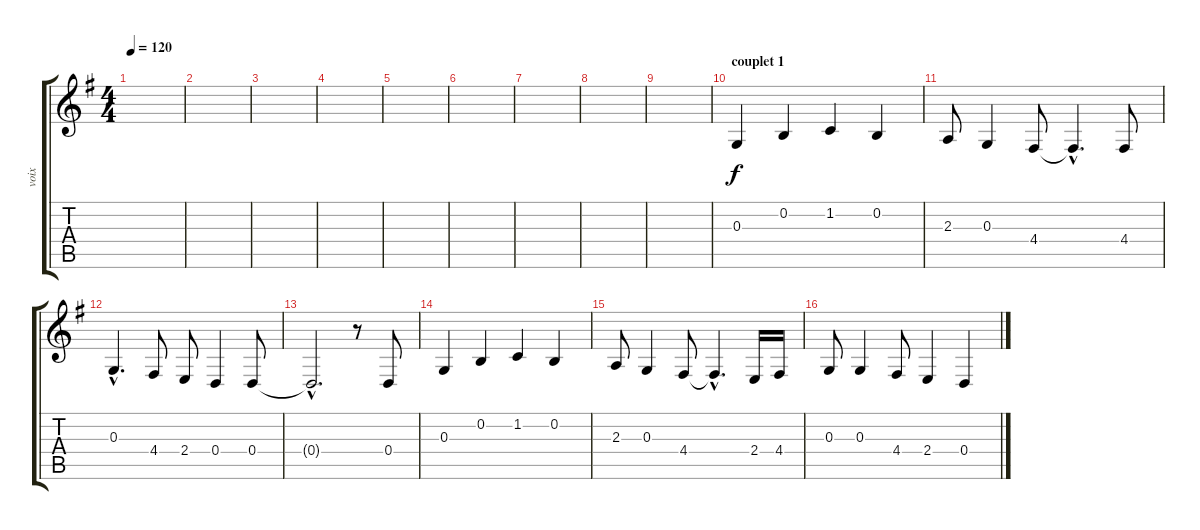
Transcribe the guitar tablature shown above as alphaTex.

\track ("voix" "voix") {instrument lead2sawtooth}
\staff {score tabs}
\tuning (E4 B3 G3 D3 A2 E2) {hide}
\ts (4 4)
\tempo 120
\clef g2
\ks g
|
|
|
|
|
|
|
|
|
\section ("" "couplet 1")
0.3.4 0.2.4 1.2.4 0.2.4 |
2.3.8 0.3.4 4.4.8 4.4{hac t}.4{d} 4.4.8 |
0.3{hac}.4{d} 4.4.8 2.4.8 0.4.4 0.4.8 |
0.4{hac t}.2{d} r.8 0.4.8 |
0.3.4 0.2.4 1.2.4 0.2.4 |
2.3.8 0.3.4 4.4.8 4.4{hac t}.4{d} 2.4.16 4.4.16 |
0.3.8 0.3.4 4.4.8 2.4.4 0.4.4
